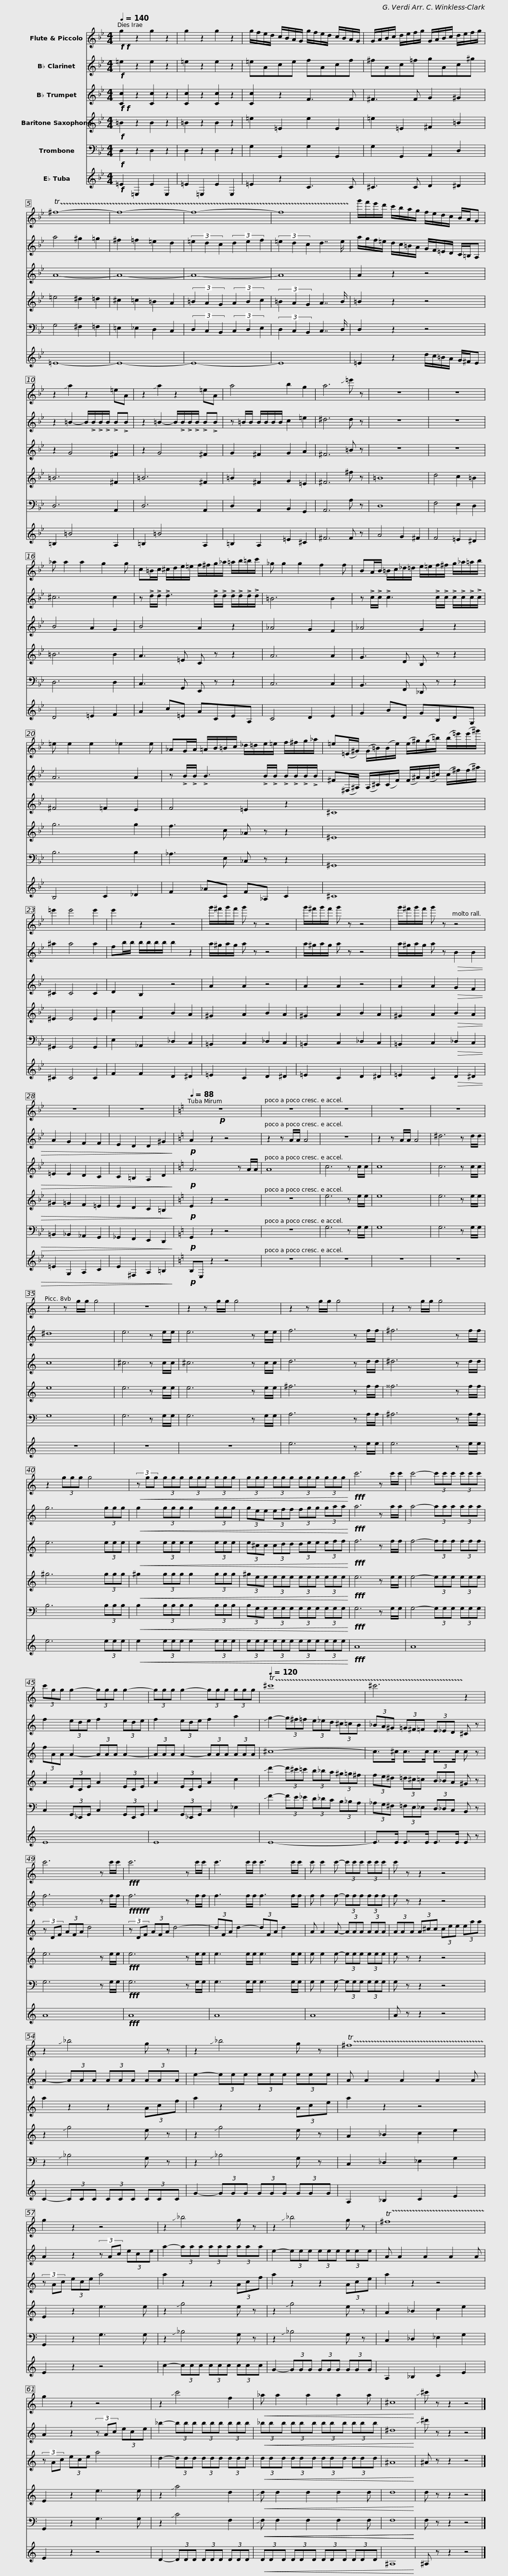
X:1
%%score 1 2 3 4 5 6
L:1/8
Q:1/4=140
M:4/4
I:linebreak $
K:Bb
V:1 treble
V:2 treble transpose=-2
V:3 treble transpose=-2
V:4 treble transpose=-21
V:5 bass
V:6 treble transpose=-21
V:1
!f!!f! g2 z2 g2 z2 | g2 z2 g2 z2 | g/f/e/d/ c/B/A/G/ g/f/e/d/ c/B/A/G/ |$ G/A/B/c/ d/e/f/g/ G/A/B/c/ d/e/f/g/ | !trill(!T^f8- | %5
 f8- | f8- | f8!trill)! |$ g'/f'/e'/d'/ c'/b/a/g/ f/e/d/c/ B/A/G | z2 !slide!a2 z2 =eA | %10
 z2 !slide!a2 z2 =eA |$ a4 b2 g2 | a6 !slide!=e' z | z8 | z8 | %15
 _a a2 a2 g2 g |$ c=B/c/ ^c/d/e/=e/ f/^f/g/_a/ =a/b/=b/c'/ | _g g2 g2 f2 f |$ BA/B/ =B/c/_d/=d/ e/=e/f/^f/ g/_a/=a/b/ | =e e2 e2 _e2 e |$ %20
 _AG/A/ =A/B/=B/c/ _d/=d/e/=e/ f/^f/g/_a/ |$ =e(=E/^G/) (G/=B/)(B/e/) (e/^g/)(g/=b/) (b/=e'/)(e'/^g'/) | =e'2 e'4 e'2 | e'2 z2 z4 |$ g'/^f'/g'/f'/ g' z z4 | %25
 g'/^f'/g'/f'/ g' z z4 | g'/^f'/g'/f'/ g' z z4 | z8 |$ z8 |[K:C][Q:1/4=88]!p! z8 | %30
 z8 | z8 | z8 | z8 |$ z2 z g/g/ g4 | %35
 z8 | z2 z g/g/ g4 | z2 z g/g/ g4 | z2 z g/g/ g4 |$ z2 (3ggg g4 | %40
!<(! (3z gg (3ggg (3ggg (3ggg | (3ggg (3ggg (3ggg (3ggg!<)! |!fff! c'6 z c'/c'/ |$ c'4- (3c'c'c' (3c'c'c' | (3c'gg g2- (3ggg g2- | %45
 (3ggg g2- (3ggg (3ggg |$[Q:1/4=120] !trill(!T^c'8 | ^c'6!trill)! z2 |$ c'6 z c'/c'/ |!fff! c'6 z c'/c'/ | %50
 c'3 c'/c'/ c'3 c'/c'/ |$ c' c'2 c'- (3c'c'c' (3c'c'c' | c' z z2 z4 | z2 !slide!_b4 g z |$ z2 !slide!_b4 g z | %55
 !trill(!T^f8!trill)! | g2 z2 z4 |$ z2 !slide!_b4 g z | z2 !slide!_b4 g z | !trill(!T^f8!trill)! |$ %60
 g2 z2 z4 | z2 !slide!c'4 f2 |$!<(! _a a2 a2 a2 a | ^c8!<)! | !slide!^c' z z2 z4 |] %65
V:2
!f! =e2 z2 e2 z2 | =e2 z2 e2 z2 | =eAce fAcf |$ ^fAc=f gAc^g | a4 ^g2 =g2 | %5
 ^f2 =f2 =e2 d2 | (3=e2 d2 c2 (3d2 e2 f2 | (3=e2 d2 c2 d7/2 e/ |$ a/g/f/=e/ d/c/=B/A/ G/F/=E/D/ C/=B,/A, | z2 =B2- B/!>!B/!>!B/!>!B/ !>!B!>!B | %10
 z2 =B2- B/!>!B/!>!B/!>!B/ !>!B!>!B |$ z =B/B/ B/B/B/B/ c2 =e2 | ^d6 d z | z8 | z8 | %15
 ^c6 c2 |$ z !>!d/!>!d/ !>!d3 !>!d/!>!d/ !>!d/!>!d/!>!d/!>!d/ | =B6 B2 |$ z !>!c/!>!c/ !>!c3 !>!c/!>!c/ !>!c/!>!c/!>!c/!>!c/ | A6 A2 |$ %20
 z !>!B/!>!B/ !>!B3 !>!B/!>!B/ !>!B/!>!B/!>!B/!>!B/ |$ ^F(^F,/^A,/) (A,/^C/)(C/F/) (F/^A/)(A/^c/) (c/^f/)(f/^a/) | ^a2 a4 a2 | fb/b/ b/b/b/b/ b2 z2 |$ a/^g/a/g/ a z z4 | %25
 a/^g/a/g/ a z z4 | a/^g/a/g/ a z!>(! B2 B2 | A2 G2 F2 F2 |$ E2 D2 D2 ^G2!>)! |[K:C]!p! A2 z2 z4 | %30
 z2 z A/A/ A4 | z8 | z2 z A/A/ A4 | ^d6 z d/d/ |$ ^d8 | %35
 e6 z e/e/ | e6 z e/e/ | f6 z f/f/ | ^f6 z f/f/ |$ g6 (3ggg | %40
!<(! g2 (3ggg g2 (3ggg | (3gee (3eff (3fgg (3gaa!<)! |!fff! a6 z a/a/ |$ a4- (3aaa (3aaa | f2 (3ede f2 (3ede | %45
 f2 (3ede f2 a2 |$ !slide!g2- (3g^f=f (3e_ed (3^c=cB | (3_BA^G (3=G^F=F (3E_ED ^C z |$ f6 z f/f/ |!fff!!fff! f6 z f/f/ | %50
 f3 f/f/ f3 f/f/ |$ f f2 f- (3fff (3fff | f z z2 z4 | A2- (3AAA (3AAA (3AAA |$ e2- (3eee (3eee (3eee | %55
 A A2 A2 A2 A | A2 z2 (3z Ac (3ece |$ a2- (3aaa (3aaa (3aaa | e2- (3eee (3eee (3eee | A A2 A2 A2 A |$ %60
 A2 z2 (3z Ac (3ece | _b2- (3bbb (3bbb (3bbb |$!<(! (3_bbb (3bbb (3bbb (3bbb | ^d8!<)! | !slide!^d' z z2 z4 |] %65
V:3
!f!!f! [Cc]2 z2 [Cc]2 z2 | [Cc]2 z2 [Cc]2 z2 | [Cc]2 z2 F3 F |$ ^F3 F G2 ^G2 | A8- | %5
 A8- | A8- | A8 |$ A2 z2 z4 | z2 G4 ^F2 | %10
 z2 G4 ^F2 |$ G2 ^F2 G2 A2 | ^F6 =B z | z8 | z8 | %15
 B4 A2 G2 |$ B4 A2 z2 | _A4 G2 F2 |$ _A4 G2 z2 | ^F4 =F2 E2 |$ %20
 F4 =E2 z2 |$ ^C8 | ^C2 C4 C2 | D2 B,2 z4 |$ A2 A2 z4 | %25
 A2 A2 z4 | A2 A2!>(! G2 F2 | =E2 E2 D2 C2 |$ C2 =B,2 A,2 D2!>)! |[K:C]!p! A6 z A/A/ | %30
 A8 | c6 z c/c/ | c8 | c6 z c/c/ |$ c8 | %35
 ^c6 z c/c/ | ^c6 z c/c/ | d6 z d/d/ | ^d6 z d/d/ |$ e6 (3eee | %40
!<(! e2 (3eee e2 (3eee | (3e^cc (3cdd (3dee (3eff!<)! |!fff! f6 z f/f/ |$ f4- (3fff (3fff | (3fAA A2- (3AAA A2- | %45
 (3AAA A2- (3AAA (3AAA |$ ^c8- | c>^c c>c c>c c z |$ (3z DF (3AFA d4 | (3z DF (3AFA d4- | %50
 (3dFA d2- (3dFA d2 |$ A A2 A- (3AAA (3AAA | (3AAA (3A^cc (3cee (3eaa | a2 z2 z2 (3Acf |$ a2 z2 z2 (3Ace | %55
 a2 z2 z4 | (3z Ac (3ece a4 |$ a2 z2 z2 (3Acf | a2 z2 z2 (3Ace | a2 z2 z4 |$ %60
 (3z Ac (3ece a4 | d2- (3ddd (3ddd (3ddd |$!<(! (3ddd (3ddd (3ddd (3ddd | ^A8!<)! | ^A z z2 z4 |] %65
V:4
!f! =B2 z2 B2 z2 | =B2 z2 B2 z2 | =e2 =E2 e2 E2 |$ =e2 =E2 ^F2 =B2 | =e4 ^d2 =d2 | %5
 ^c2 =c2 =B2 A2 | (3=B2 A2 G2 (3A2 B2 c2 | (3=B2 A2 G2 A7/2 B/ |$ =B2 z2 z4 | =B6 ^F2 | %10
 =B6 ^F2 |$ =B2 ^F2 G2 =E2 | ^F6 ^f z | =B8 | d4 c2 =B2 | %15
 =B6 B2 |$ A3 =E C z z2 | A6 A2 |$ G3 D B, z z2 | g6 g2 |$ %20
 f3 c _A z z2 |$ ^E8 | ^E2 E4 E2 | c2 F2 B2 A2 |$ ^G2 A2 B2 A2 | %25
 ^G2 A2 B2 A2 | ^G2 A2!>(! B2 A2 | ^G2 =G2 F2 =E2 |$ E2 D2 C2 =B,2!>)! |[K:C]!p! E2 z2 z4 | %30
 z8 | e6 z e/e/ | e8 | e6 z e/e/ |$ e8 | %35
 e6 z e/e/ | e6 z e/e/ | ^f6 z f/f/ | ^^f6 z f/f/ |$ ^g6 (3ggg | %40
!<(! ^g2 (3ggg g2 (3ggg | (3^gee (3eee (3eee (3eee!<)! |!fff! e6 z e/e/ |$ e4- (3eee (3eee | A2 (3ECE A2 (3ECE | %45
 A2 (3ECE A2 c2 |$ !slide!d'2- (3d'^c'=c' (3b_ba (3^g=g^f | (3fe^d (3=d^c=c (3B_BA ^G z |$ e6 z e/e/ |!fff! e6 z e/e/ | %50
 e3 e/e/ e3 e/e/ |$ e e2 e- (3eee (3eee | e z z2 z4 | z2 !slide!g4 e z |$ z2 !slide!g4 e z | %55
 A2 _B2 c2 e2 | E2 z2 e3 e |$ z2 !slide!g4 e z | z2 !slide!g4 e z | A2 _B2 c2 e2 |$ %60
 E2 z2 e3 e | z2 !slide!a4 d2 |$!<(! !slide!d d2 d2 d2 d | d8!<)! | d z z2 z4 |] %65
V:5
!f! D,2 z2 D,2 z2 | D,2 z2 D,2 z2 | G,2 G,,2 G,2 G,,2 |$ G,2 G,,2 A,,2 D,2 | G,4 ^F,2 =F,2 | %5
 =E,2 _E,2 D,2 C,2 | (3D,2 C,2 B,,2 (3C,2 D,2 E,2 | (3D,2 C,2 B,,2 C,7/2 D,/ |$ D,2 z2 z4 | D,6 A,,2 | %10
 D,6 A,,2 |$ D,2 A,,2 B,,2 G,,2 | A,,6 A, z | D,8 | F,4 E,2 D,2 | %15
 D,6 D,2 |$ C,3 G,, E,, z z2 | C,6 C,2 |$ B,,3 F,, _D,, z z2 | B,6 B,2 |$ %20
 _A,3 E, _C, z z2 |$ ^G,,8 | ^G,,2 G,,4 G,,2 | E,2 _A,,2 _D,2 C,2 |$ =B,,2 C,2 _D,2 C,2 | %25
 =B,,2 C,2 _D,2 C,2 | =B,,2 C,2!>(! _D,2 C,2 | =B,,2 _B,,2 _A,,2 G,,2 |$ _G,,2 F,,2 E,,2 D,,2!>)! |[K:C]!p! G,,2 z2 z4 | %30
 z8 | G,6 z G,/G,/ | G,8 | G,6 z G,/G,/ |$ G,8 | %35
 G,6 z G,/G,/ | G,6 z G,/G,/ | A,6 z A,/A,/ | ^A,6 z A,/A,/ |$ B,6 (3B,B,B, | %40
!<(! B,2 (3B,B,B, B,2 (3B,B,B, | (3B,G,G, (3G,G,G, (3G,G,G, (3G,G,G,!<)! |!fff! G,6 z G,/G,/ |$ G,4- (3G,G,G, (3G,G,G, | C,2 (3G,,_E,,G,, C,2 (3G,,E,,G,, | %45
 C,2 (3G,,_E,,G,, C,2 _E,2 |$ !slide!F2- (3FE_E (3D_DC (3B,_B,A, | (3_A,G,^F, (3=F,E,_E, (3D,_D,C, B,, z |$ G,6 z G,/G,/ |!fff! G,6 z G,/G,/ | %50
 G,3 G,/G,/ G,3 G,/G,/ |$ G, G,2 G,- (3G,G,G, (3G,G,G, | G, z z2 z4 | z2 !slide!_B,4 G, z |$ z2 !slide!_B,4 G, z | %55
 C,2 _D,2 _E,2 G,2 | G,,2 z2 G,3 G, |$ z2 !slide!_B,4 G, z | z2 !slide!_B,4 G, z | C,2 _D,2 _E,2 G,2 |$ %60
 G,,2 z2 G,3 G, | z2 !slide!C4 F,2 |$!<(!!<(! !slide!F, F,2 F,2 F,2 F, | F,8!<)!!<)! | F, z z2 z4 |] %65
V:6
!f! =E2 =E,2 E2 E,2 | =E2 =E,2 E2 E,2 | =E2 z2 C3 C |$ ^C3 C D2 ^D2 | =E8- | %5
 E8- | E8- | E8 |$ =E2 z2 d/c/=B/A/ G/^F/E | =B,2 =B4 A,2 | %10
 =B,2 =B4 A,2 |$ =B,2 A,2 =E2 ^C2 | ^F6 F z | A4 G2 ^F2 | F4 =E2 ^D2 | %15
 D4 =E2 F2 |$ A2 c=E ACEA, | C4 D2 E2 |$ G2 BD GB,DG, | B,4 C2 _D2 |$ %20
 F2 _AC F_A, C2 |$ ^C8 | ^C2 C4 C2 | F2 F2 D2 ^D2 |$ =E2 C2 D2 ^D2 | %25
 =E2 C2 D2 ^D2 | =E2 C2!>(! D2 ^D2 | =E2 G,2 A,2 C2 |$ E2 ^F,2 A,2 =B,2!>)! |[K:C]!p! B,E, z2 z4 | %30
 z8 | z8 | z8 | z8 |$ z8 | %35
 z8 | z8 | e6 z e/e/ | e6 z e/e/ |$ e6 (3eee | %40
!<(! e2 (3eee e2 (3eee | (3eee (3eee (3eee (3eee!<)! |!fff! A8 |$ A8 | E8 | %45
 E8 |$ E8- | E>E E>E E>E E z |$ A8 |!fff! A8 | %50
 A8 |$ A8 | A z z2 z4 | C2- (3CCC (3CCC (3CCC |$ G2- (3GGG (3GGG (3GGG | %55
 A,2 _B,2 C2 E2 | E2 z2 z4 |$ c2- (3ccc (3ccc (3ccc | G2- (3GGG (3GGG (3GGG | A,2 _B,2 C2 E2 |$ %60
 E2 z2 z4 | D2- (3DDD (3DDD (3DDD |$!<(! (3DDD (3DDD (3DDD (3DDD | ^A,8!<)! | ^A, z z2 z4 |] %65
